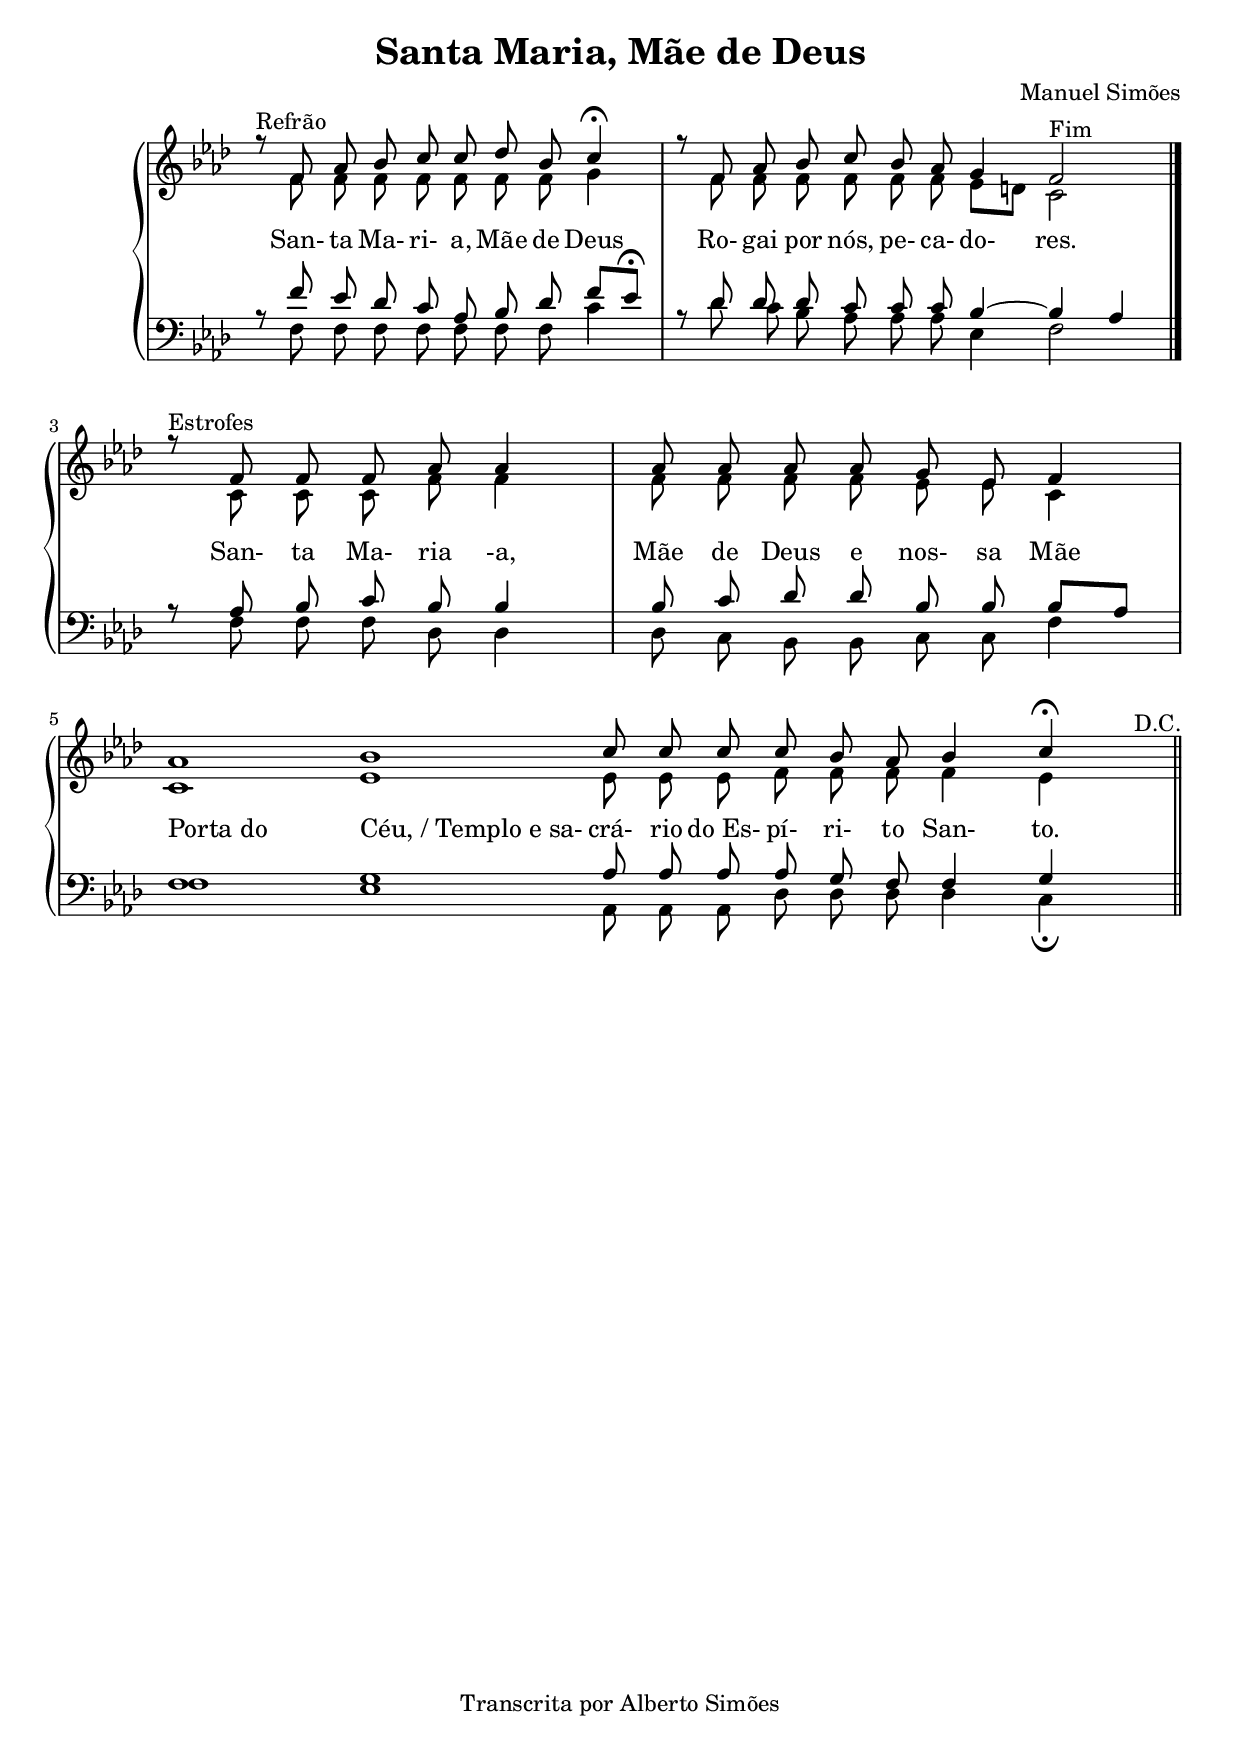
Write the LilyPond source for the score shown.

\version "2.14.0"

\header {
  title = "Santa Maria, Mãe de Deus"
  composer = "Manuel Simões"
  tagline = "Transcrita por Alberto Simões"


  ocasioes = "ofertorio"
  seccao   = "ofertorio"
}

global = {
  \once \override Staff.TimeSignature #'stencil = ##f
  \key aes \major
}

text = \lyricmode {
  San- ta Ma- ri- a, Mãe de Deus
  Ro- gai por nós, pe- ca- do- res.
 
  San- ta Ma- ria -a, Mãe de Deus e nos- sa Mãe

  \once \override LyricText #'self-alignment-X = #LEFT
  "Porta do"
  \once \override LyricText #'self-alignment-X = #LEFT
  "Céu, / Templo e sa-" crá- rio do_Es- pí- ri- to San- to.

}

vS = \relative c' {
  \global
  \autoBeamOff
  \clef treble
  
  \set Score.measureLength = #(ly:make-moment 5 4)
  r8^\markup{Refrão} f8 aes bes c c des bes c4 \fermata
  \set Score.measureLength = #(ly:make-moment 13 8)
  r8 f, aes bes c bes aes g4 f2 ^\markup{Fim} \bar "|." \break

  \set Score.measureLength = #(ly:make-moment 7 8)
  r8^\markup{Estrofes} f8 f f aes aes4
  \set Score.measureLength = #(ly:make-moment 4 4)
  aes8 aes aes aes g ees f4 \break

  \set Score.measureLength = #(ly:make-moment 14 4)
  aes1 bes c8 c c c bes aes bes4 c\fermata s8^\markup{D.C.} s
  \bar "||"
}

vA = \relative c' {
  \global
  \autoBeamOff
  \clef treble

  \set Score.measureLength = #(ly:make-moment 5 4)
  s8 f8 f f f f f f g4
  \set Score.measureLength = #(ly:make-moment 13 8)
  s8 f8 f f f f f ees[ d] c2 \bar "|." \break

  \set Score.measureLength = #(ly:make-moment 7 8)
  s8 c8 c c f f4
  \set Score.measureLength = #(ly:make-moment 4 4)
  f8 f f f ees ees c4 \break

  \set Score.measureLength = #(ly:make-moment 14 4)
  c1 ees1 ees8 ees ees f f f f4 ees s

}

vT = \relative c' {
  \global
  \clef bass
  \autoBeamOff

  \set Score.measureLength = #(ly:make-moment 5 4)
  r8 f8 ees des c aes bes des f[ ees]^\fermata
  \set Score.measureLength = #(ly:make-moment 13 8)
  r8 des8 des des c c c bes4 ~ bes aes \bar "|." \break

  \set Score.measureLength = #(ly:make-moment 7 8)
  r8 aes8 bes c bes bes4
  \set Score.measureLength = #(ly:make-moment 4 4)
  bes8 c des des bes bes bes[ aes] \break

  \set Score.measureLength = #(ly:make-moment 14 4)
  f1 g1 aes8 aes aes aes g f f4 g s

}

vB = \relative c {
  \global
  \clef bass
  \autoBeamOff

  \set Score.measureLength = #(ly:make-moment 5 4)
  s8 f8 f f f f f f c'4
  \set Score.measureLength = #(ly:make-moment 13 8)
  s8 des8 c bes aes aes aes ees4 f2 \bar "|." \break

  \set Score.measureLength = #(ly:make-moment 7 8)
  s8 f8 f f des des4
  \set Score.measureLength = #(ly:make-moment 4 4)
  des8 c bes bes c c f4 \break

  \set Score.measureLength = #(ly:make-moment 14 4)
  f1 ees aes,8 aes aes des des des des4 c4_\fermata s
}


\score {
  <<
    \new PianoStaff <<
      \new Staff = women <<
        \new Voice = "SS" { \voiceOne \vS }
        \new Voice = "AA" { \voiceTwo \vA }
      >>
      \new Staff = men <<
        \new Voice = "TT" { \voiceOne \vT }
        \new Voice = "BB" { \voiceTwo \vB }
      >>
      \new Lyrics \with { alignAboveContext = "men" }   { \lyricsto SS \text }
    >>
  >>
  \layout {
    \context {
      \Staff \RemoveEmptyStaves 
      \override VerticalAxisGroup #'remove-first = ##t
    }
  }
  \midi {
    \context {
      \Score
      tempoWholesPerMinute = #(ly:make-moment 64 4)
    }
  }
}


